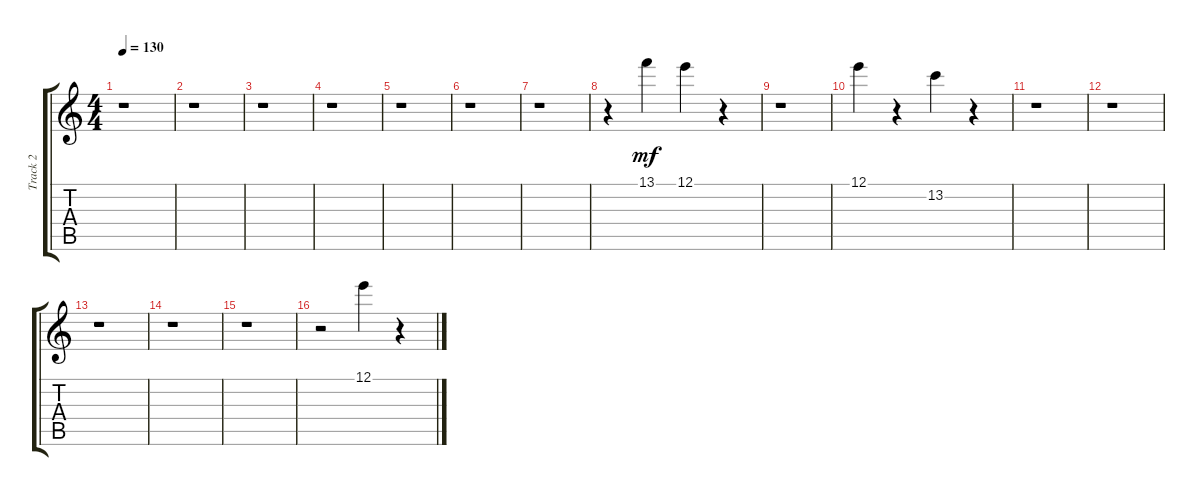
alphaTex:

\track ("Track 2" "Track 2") {instrument acousticguitarsteel}
\staff {score tabs}
\tuning (E4 B3 G3 D3 A2 E2) {hide}
\ts (4 4)
\tempo 130
\clef g2
\ks c
r.1{dy f} |
r.1 |
r.1 |
r.1 |
r.1 |
r.1 |
r.1 |
r.4 13.1.4{dy mf} 12.1.4 r.4 |
r.1 |
12.1.4 r.4 13.2.4 r.4 |
r.1 |
r.1 |
r.1 |
r.1 |
r.1 |
r.2 12.1.4 r.4
